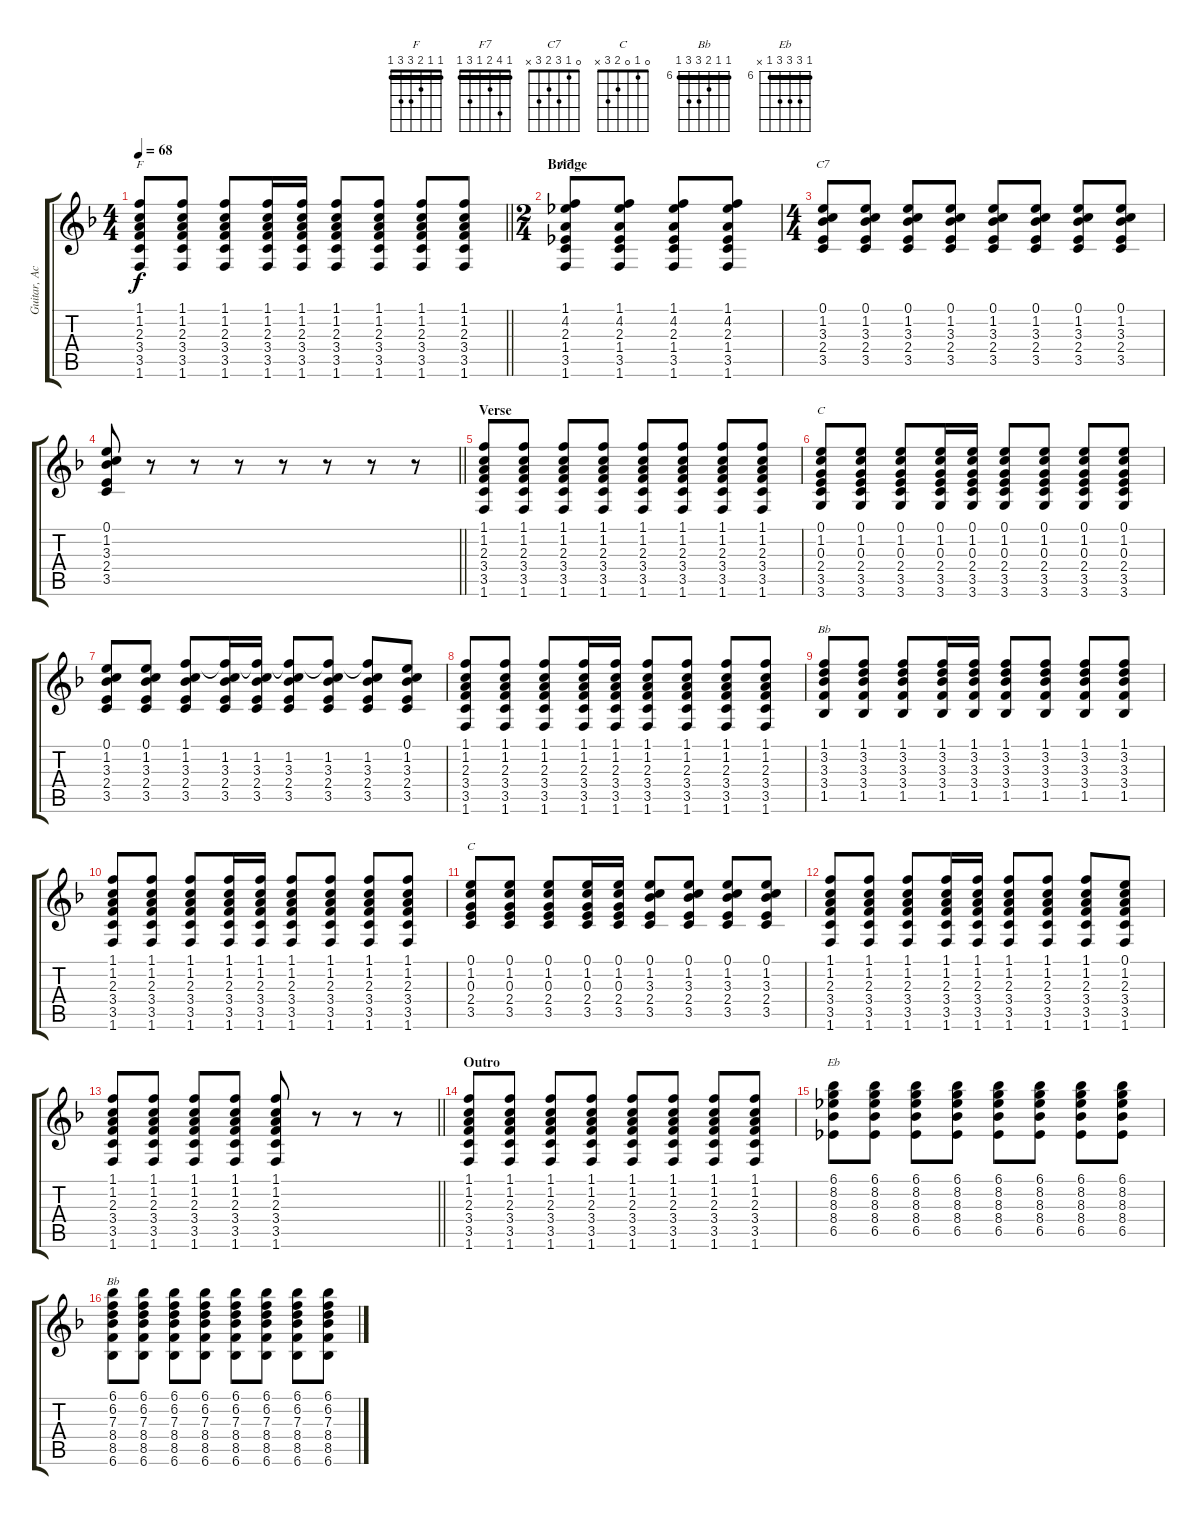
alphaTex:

\track ("Guitar, Acoustic" "Guitar, Ac") {instrument acousticguitarsteel}
\staff {score tabs}
\tuning (E4 B3 G3 D3 A2 E2) {hide}
\chord ("F" 1 1 2 3 3 1) {barre 1}
\chord ("F7" 1 4 2 1 3 1) {barre 1}
\chord ("C7" 0 1 3 2 3 x)
\chord ("C" 0 1 0 2 3 3)
\chord ("Bb" 1 3 3 3 1 x) {barre 1}
\chord ("C" 0 1 0 2 3 x)
\chord ("Eb" 6 8 8 8 6 x) {firstfret 6 barre 6}
\chord ("Bb" 6 6 7 8 8 6) {firstfret 6 barre 6}
\ts (4 4)
\tempo 68
\clef g2
\barLineRight lightlight
\ks f
(1.1 1.2 2.3 3.4 3.5 1.6).8{ch "F" dy f} (1.1 1.2 2.3 3.4 3.5 1.6).8 (1.1 1.2 2.3 3.4 3.5 1.6).8 (1.1 1.2 2.3 3.4 3.5 1.6).16 (1.1 1.2 2.3 3.4 3.5 1.6).16 (1.1 1.2 2.3 3.4 3.5 1.6).8 (1.1 1.2 2.3 3.4 3.5 1.6).8 (1.1 1.2 2.3 3.4 3.5 1.6).8 (1.1 1.2 2.3 3.4 3.5 1.6).8 |
\ts (2 4)
\section ("" "Bridge")
(1.1 4.2 2.3 1.4 3.5 1.6).8{ch "F7"} (1.1 4.2 2.3 1.4 3.5 1.6).8 (1.1 4.2 2.3 1.4 3.5 1.6).8 (1.1 4.2 2.3 1.4 3.5 1.6).8 |
\ts (4 4)
(0.1 1.2 3.3 2.4 3.5).8{ch "C7"} (0.1 1.2 3.3 2.4 3.5).8 (0.1 1.2 3.3 2.4 3.5).8 (0.1 1.2 3.3 2.4 3.5).8 (0.1 1.2 3.3 2.4 3.5).8 (0.1 1.2 3.3 2.4 3.5).8 (0.1 1.2 3.3 2.4 3.5).8 (0.1 1.2 3.3 2.4 3.5).8 |
\barLineRight lightlight
(0.1 1.2 3.3 2.4 3.5).8 r.8 r.8 r.8 r.8 r.8 r.8 r.8 |
\section ("" "Verse")
(1.1 1.2 2.3 3.4 3.5 1.6).8 (1.1 1.2 2.3 3.4 3.5 1.6).8 (1.1 1.2 2.3 3.4 3.5 1.6).8 (1.1 1.2 2.3 3.4 3.5 1.6).8 (1.1 1.2 2.3 3.4 3.5 1.6).8 (1.1 1.2 2.3 3.4 3.5 1.6).8 (1.1 1.2 2.3 3.4 3.5 1.6).8 (1.1 1.2 2.3 3.4 3.5 1.6).8 |
(0.1 1.2 0.3 2.4 3.5 3.6).8{ch "C"} (0.1 1.2 0.3 2.4 3.5 3.6).8 (0.1 1.2 0.3 2.4 3.5 3.6).8 (0.1 1.2 0.3 2.4 3.5 3.6).16 (0.1 1.2 0.3 2.4 3.5 3.6).16 (0.1 1.2 0.3 2.4 3.5 3.6).8 (0.1 1.2 0.3 2.4 3.5 3.6).8 (0.1 1.2 0.3 2.4 3.5 3.6).8 (0.1 1.2 0.3 2.4 3.5 3.6).8 |
(0.1 1.2 3.3 2.4 3.5).8 (0.1 1.2 3.3 2.4 3.5).8 (1.1 1.2 3.3 2.4 3.5).8 (1.1{t} 1.2 3.3 2.4 3.5).16 (1.1{t} 1.2 3.3 2.4 3.5).16 (1.1{t} 1.2 3.3 2.4 3.5).8 (1.1{t} 1.2 3.3 2.4 3.5).8 (1.1{t} 1.2 3.3 2.4 3.5).8 (0.1 1.2 3.3 2.4 3.5).8 |
(1.1 1.2 2.3 3.4 3.5 1.6).8 (1.1 1.2 2.3 3.4 3.5 1.6).8 (1.1 1.2 2.3 3.4 3.5 1.6).8 (1.1 1.2 2.3 3.4 3.5 1.6).16 (1.1 1.2 2.3 3.4 3.5 1.6).16 (1.1 1.2 2.3 3.4 3.5 1.6).8 (1.1 1.2 2.3 3.4 3.5 1.6).8 (1.1 1.2 2.3 3.4 3.5 1.6).8 (1.1 1.2 2.3 3.4 3.5 1.6).8 |
(1.1 3.2 3.3 3.4 1.5).8{ch "Bb"} (1.1 3.2 3.3 3.4 1.5).8 (1.1 3.2 3.3 3.4 1.5).8 (1.1 3.2 3.3 3.4 1.5).16 (1.1 3.2 3.3 3.4 1.5).16 (1.1 3.2 3.3 3.4 1.5).8 (1.1 3.2 3.3 3.4 1.5).8 (1.1 3.2 3.3 3.4 1.5).8 (1.1 3.2 3.3 3.4 1.5).8 |
(1.1 1.2 2.3 3.4 3.5 1.6).8 (1.1 1.2 2.3 3.4 3.5 1.6).8 (1.1 1.2 2.3 3.4 3.5 1.6).8 (1.1 1.2 2.3 3.4 3.5 1.6).16 (1.1 1.2 2.3 3.4 3.5 1.6).16 (1.1 1.2 2.3 3.4 3.5 1.6).8 (1.1 1.2 2.3 3.4 3.5 1.6).8 (1.1 1.2 2.3 3.4 3.5 1.6).8 (1.1 1.2 2.3 3.4 3.5 1.6).8 |
(0.1 1.2 0.3 2.4 3.5).8{ch "C"} (0.1 1.2 0.3 2.4 3.5).8 (0.1 1.2 0.3 2.4 3.5).8 (0.1 1.2 0.3 2.4 3.5).16 (0.1 1.2 0.3 2.4 3.5).16 (0.1 1.2 3.3 2.4 3.5).8 (0.1 1.2 3.3 2.4 3.5).8 (0.1 1.2 3.3 2.4 3.5).8 (0.1 1.2 3.3 2.4 3.5).8 |
(1.1 1.2 2.3 3.4 3.5 1.6).8 (1.1 1.2 2.3 3.4 3.5 1.6).8 (1.1 1.2 2.3 3.4 3.5 1.6).8 (1.1 1.2 2.3 3.4 3.5 1.6).16 (1.1 1.2 2.3 3.4 3.5 1.6).16 (1.1 1.2 2.3 3.4 3.5 1.6).8 (1.1 1.2 2.3 3.4 3.5 1.6).8 (1.1 1.2 2.3 3.4 3.5 1.6).8 (0.1 1.2 2.3 3.4 3.5 1.6).8 |
\barLineRight lightlight
(1.1 1.2 2.3 3.4 3.5 1.6).8 (1.1 1.2 2.3 3.4 3.5 1.6).8 (1.1 1.2 2.3 3.4 3.5 1.6).8 (1.1 1.2 2.3 3.4 3.5 1.6).8 (1.1 1.2 2.3 3.4 3.5 1.6).8 r.8 r.8 r.8 |
\section ("" "Outro")
(1.1 1.2 2.3 3.4 3.5 1.6).8 (1.1 1.2 2.3 3.4 3.5 1.6).8 (1.1 1.2 2.3 3.4 3.5 1.6).8 (1.1 1.2 2.3 3.4 3.5 1.6).8 (1.1 1.2 2.3 3.4 3.5 1.6).8 (1.1 1.2 2.3 3.4 3.5 1.6).8 (1.1 1.2 2.3 3.4 3.5 1.6).8 (1.1 1.2 2.3 3.4 3.5 1.6).8 |
(6.1 8.2 8.3 8.4 6.5).8{ch "Eb"} (6.1 8.2 8.3 8.4 6.5).8 (6.1 8.2 8.3 8.4 6.5).8 (6.1 8.2 8.3 8.4 6.5).8 (6.1 8.2 8.3 8.4 6.5).8 (6.1 8.2 8.3 8.4 6.5).8 (6.1 8.2 8.3 8.4 6.5).8 (6.1 8.2 8.3 8.4 6.5).8 |
(6.1 6.2 7.3 8.4 8.5 6.6).8{ch "Bb"} (6.1 6.2 7.3 8.4 8.5 6.6).8 (6.1 6.2 7.3 8.4 8.5 6.6).8 (6.1 6.2 7.3 8.4 8.5 6.6).8 (6.1 6.2 7.3 8.4 8.5 6.6).8 (6.1 6.2 7.3 8.4 8.5 6.6).8 (6.1 6.2 7.3 8.4 8.5 6.6).8 (6.1 6.2 7.3 8.4 8.5 6.6).8
